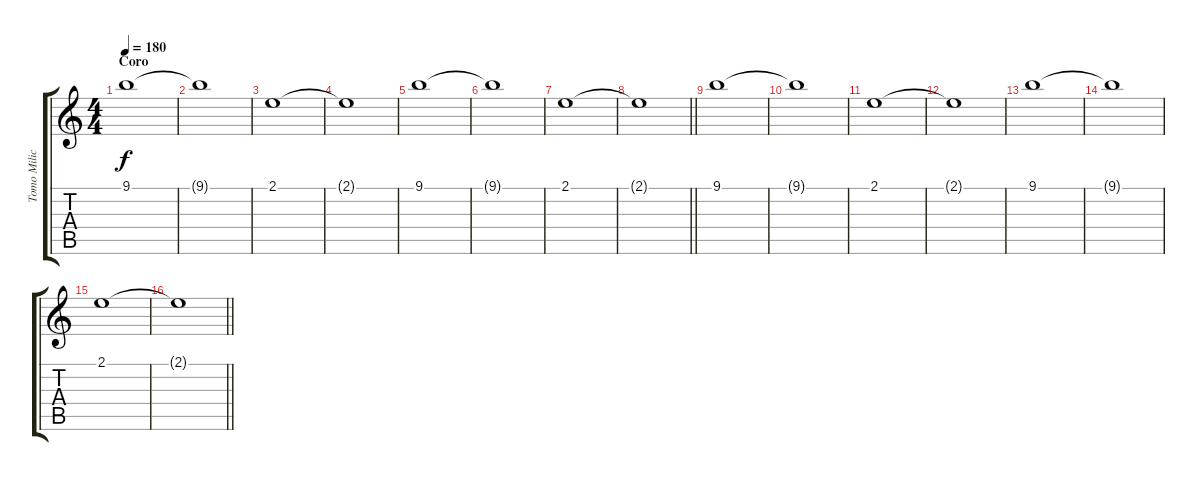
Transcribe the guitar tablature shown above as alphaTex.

\track ("Tomo Milicevic" "Tomo Milic") {instrument distortionguitar}
\staff {score tabs}
\tuning (D4 A3 F3 C3 G2 C2) {hide}
\ts (4 4)
\section ("" "Coro")
\tempo 180
\clef g2
\ks c
9.1.1{dy f} |
9.1{t}.1 |
2.1.1 |
2.1{t}.1 |
9.1.1 |
9.1{t}.1 |
2.1.1 |
\barLineRight lightlight
2.1{t}.1 |
9.1.1 |
9.1{t}.1 |
2.1.1 |
2.1{t}.1 |
9.1.1 |
9.1{t}.1 |
2.1.1 |
\barLineRight lightlight
2.1{t}.1
